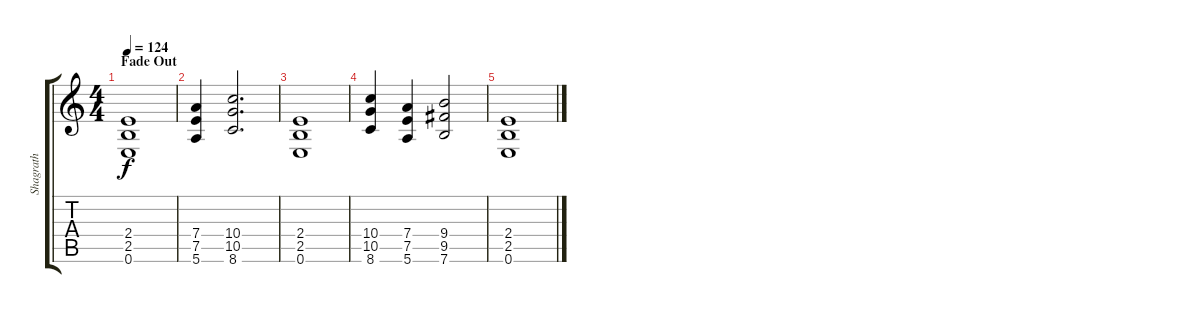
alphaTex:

\track ("Shagrath" "Shagrath") {instrument distortionguitar}
\staff {score tabs}
\tuning (E4 B3 G3 D3 A2 E2) {hide}
\ts (4 4)
\section ("" "Fade Out")
\tempo 124
\clef g2
\ks c
(2.4 2.5 0.6).1{dy f} |
(7.4 7.5 5.6).4 (10.4 10.5 8.6).2{d} |
(2.4 2.5 0.6).1 |
(10.4 10.5 8.6).4 (7.4 7.5 5.6).4 (9.4 9.5 7.6).2 |
(2.4 2.5 0.6).1
